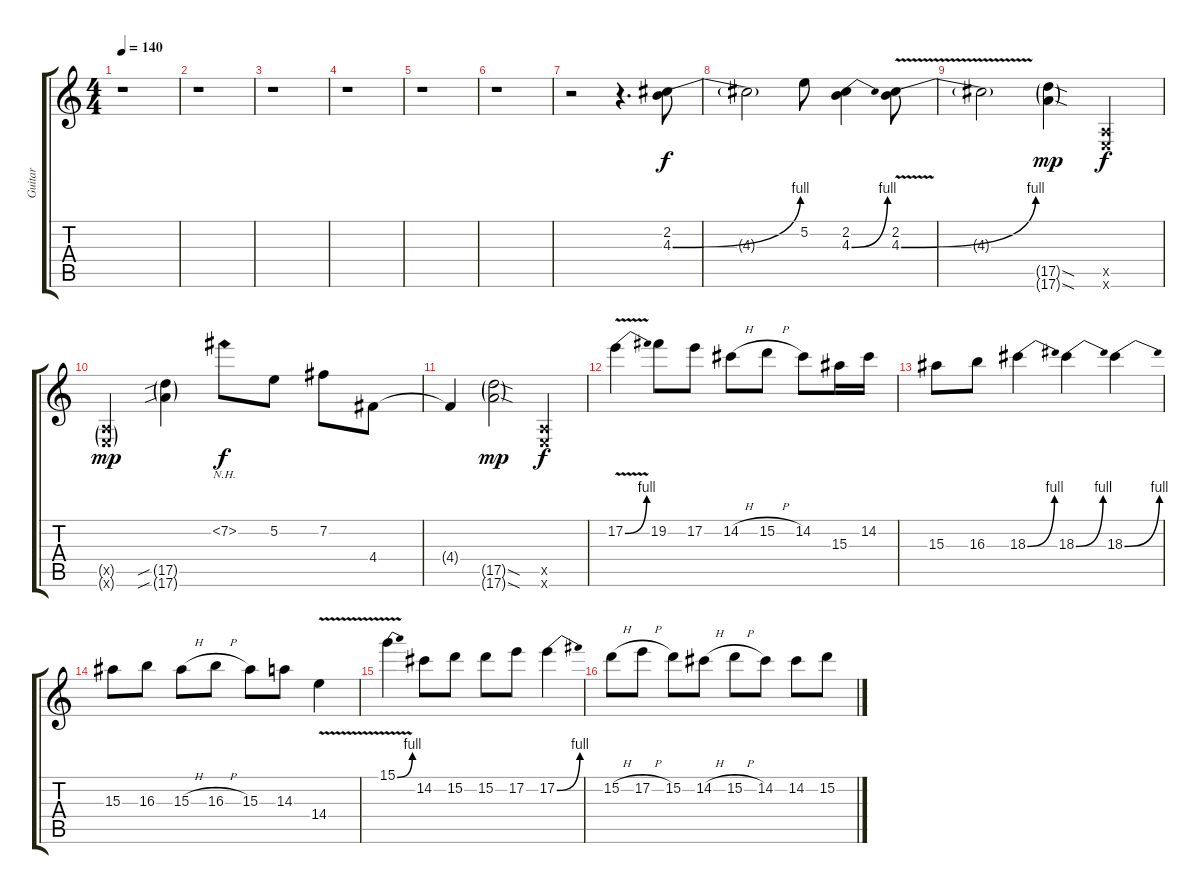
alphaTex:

\track ("Guitar" "Guitar") {instrument overdrivenguitar}
\staff {score tabs}
\tuning (E4 B3 G3 D3 A2 E2) {hide}
\ts (4 4)
\tempo 140
\clef g2
\ks c
r.1{dy f} |
r.1 |
r.1 |
r.1 |
r.1 |
r.1 |
r.2 r.4{d} (2.2 4.3{be (bend 0 0 60 4)}).8 |
4.3{t}.2 5.2.8 (2.2 4.3{be (bend 0 0 60 4)}).4 (2.2 4.3{be (bend 0 0 60 4) v}).8 |
4.3{t}.2 (17.5{sod g} 17.6{sod g}).4{dy mp} (0.5{x} 0.6{x}).4{dy f} |
(0.5{g x} 0.6{g x}).4{dy mp} (17.5{sib g} 17.6{sib g}).4 7.2{nh}.8{dy f} 5.2.8 7.2.8 4.4.8 |
4.4{t}.4 (17.5{sod g} 17.6{sod g}).2{dy mp} (0.5{x} 0.6{x}).4{dy f} |
17.2{be (bend 0 0 60 4) v}.4 19.2.8 17.2.8 14.2{h}.8 15.2{h}.8 14.2.8 15.3.16 14.2.16 |
15.3.8 16.3.8 18.3{be (bend 0 0 60 4)}.4 18.3{be (bend 0 0 60 4)}.4 18.3{be (bend 0 0 60 4)}.4 |
15.3.8 16.3.8 15.3{h}.8 16.3{h}.8 15.3.8 14.3.8 14.4{v}.4 |
15.1{be (bend 0 0 60 4) v}.4 14.2.8 15.2.8 15.2.8 17.2.8 17.2{be (bend 0 0 60 4)}.4 |
15.2{h}.8 17.2{h}.8 15.2.8 14.2{h}.8 15.2{h}.8 14.2.8 14.2.8 15.2.8
